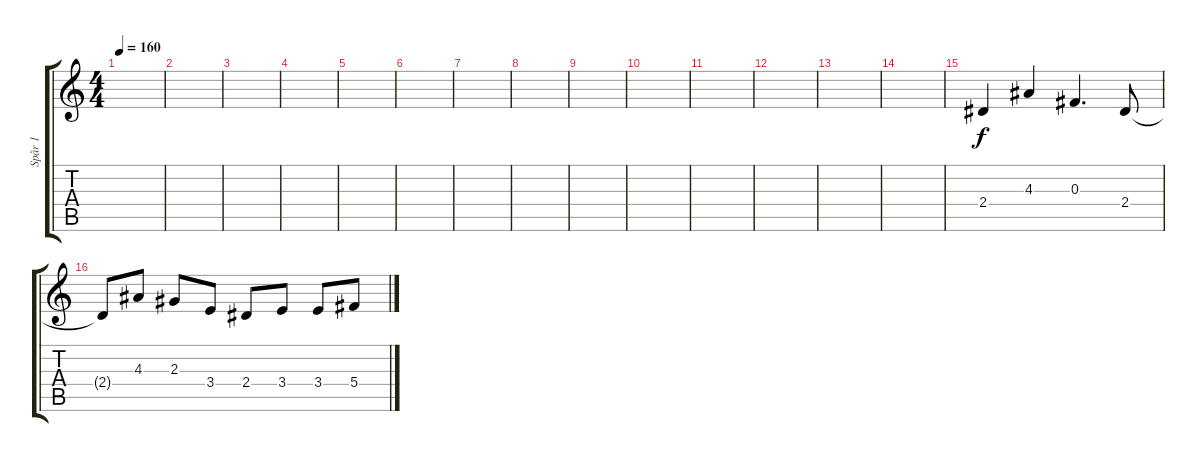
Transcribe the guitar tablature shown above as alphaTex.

\track ("Spår 1" "Spår 1") {instrument electricguitarjazz}
\staff {score tabs}
\tuning (Eb4 Bb3 Gb3 Db3 Ab2 Db2) {hide}
\ts (4 4)
\tempo 160
\clef g2
\ks c
|
|
|
|
|
|
|
|
|
|
|
|
|
|
2.4.4 4.3.4 0.3.4{d} 2.4.8 |
2.4{t}.8 4.3.8 2.3.8 3.4.8 2.4.8 3.4.8 3.4.8 5.4.8
